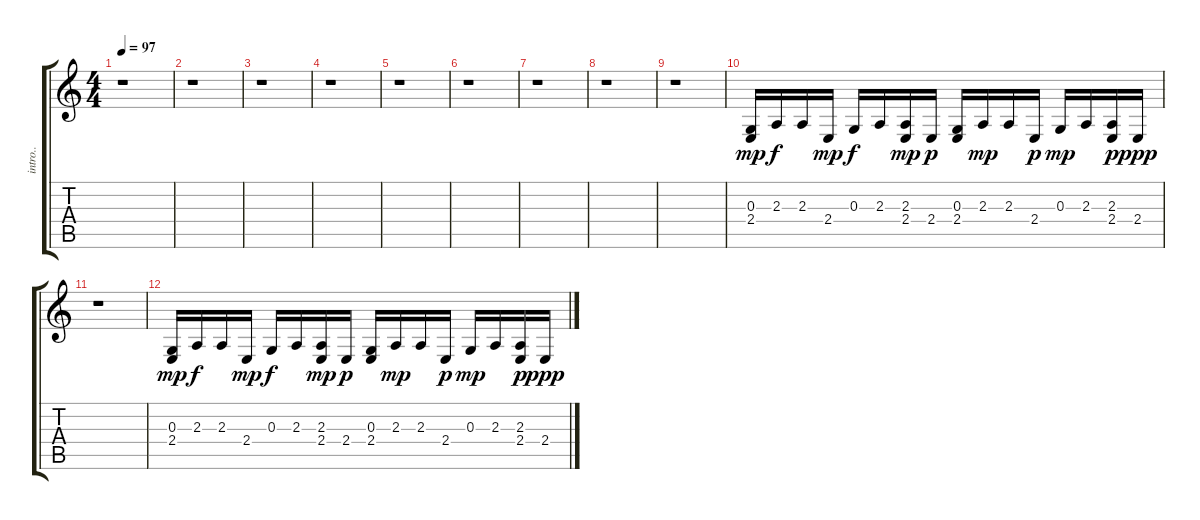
\track ("intro.." "intro..") {instrument honkytonkpiano}
\staff {score tabs}
\tuning (E4 B3 G3 D3 A2 E2) {hide}
\ts (4 4)
\tempo 97
\clef g2
\ks c
r.1{dy mp} |
r.1 |
r.1 |
r.1 |
r.1 |
r.1 |
r.1 |
r.1 |
r.1 |
(0.3 2.4).16 2.3.16{dy f} 2.3.16 2.4.16{dy mp} 0.3.16{dy f} 2.3.16 (2.3 2.4).16{dy mp} 2.4.16{dy p} (0.3 2.4).16 2.3.16{dy mp} 2.3.16 2.4.16{dy p} 0.3.16{dy mp} 2.3.16 (2.3 2.4).16{dy p} 2.4.16{dy ppp} |
r.1 |
(0.3 2.4).16{dy mp} 2.3.16{dy f} 2.3.16 2.4.16{dy mp} 0.3.16{dy f} 2.3.16 (2.3 2.4).16{dy mp} 2.4.16{dy p} (0.3 2.4).16 2.3.16{dy mp} 2.3.16 2.4.16{dy p} 0.3.16{dy mp} 2.3.16 (2.3 2.4).16{dy p} 2.4.16{dy ppp}
